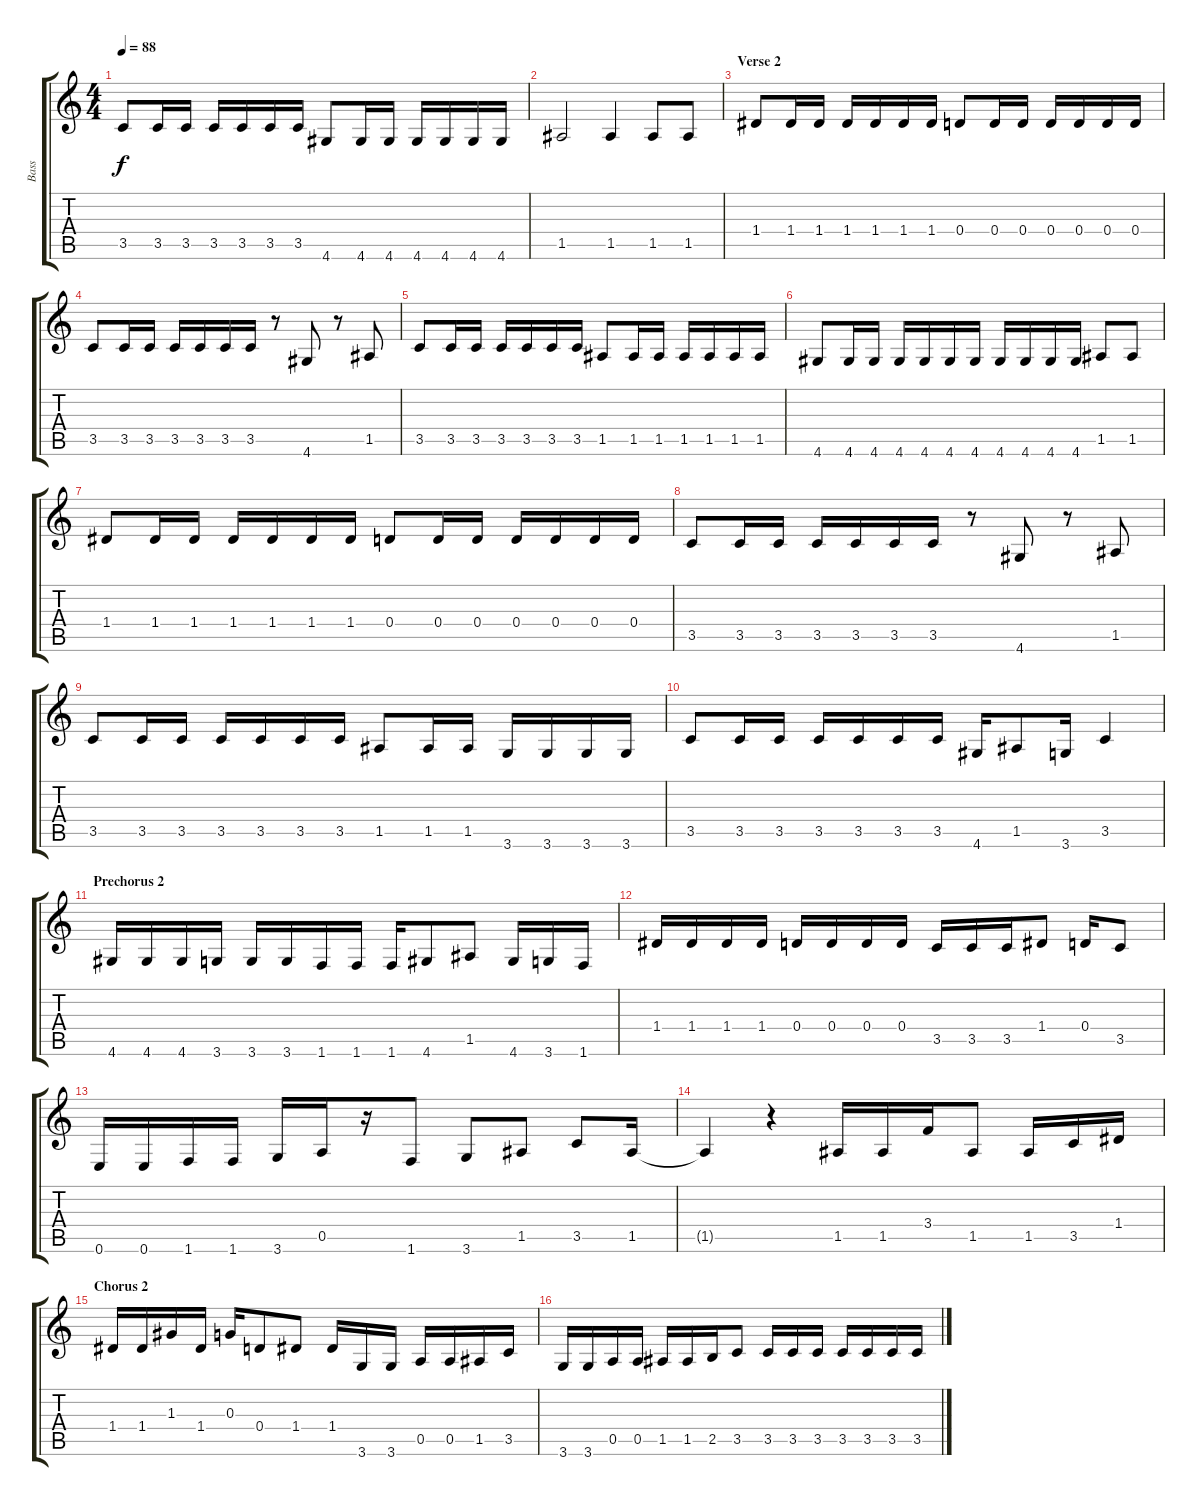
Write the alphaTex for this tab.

\track ("Bass" "Bass") {instrument electricbasspick}
\staff {score tabs}
\tuning (E4 B3 G3 D3 A2 E2) {hide}
\ts (4 4)
\tempo 88
\clef g2
\ks c
3.5.8{dy f} 3.5.16 3.5.16 3.5.16 3.5.16 3.5.16 3.5.16 4.6.8 4.6.16 4.6.16 4.6.16 4.6.16 4.6.16 4.6.16 |
1.5.2 1.5.4 1.5.8 1.5.8 |
\section ("" "Verse 2")
1.4.8 1.4.16 1.4.16 1.4.16 1.4.16 1.4.16 1.4.16 0.4.8 0.4.16 0.4.16 0.4.16 0.4.16 0.4.16 0.4.16 |
3.5.8 3.5.16 3.5.16 3.5.16 3.5.16 3.5.16 3.5.16 r.8 4.6.8 r.8 1.5.8 |
3.5.8 3.5.16 3.5.16 3.5.16 3.5.16 3.5.16 3.5.16 1.5.8 1.5.16 1.5.16 1.5.16 1.5.16 1.5.16 1.5.16 |
4.6.8 4.6.16 4.6.16 4.6.16 4.6.16 4.6.16 4.6.16 4.6.16 4.6.16 4.6.16 4.6.16 1.5.8 1.5.8 |
1.4.8 1.4.16 1.4.16 1.4.16 1.4.16 1.4.16 1.4.16 0.4.8 0.4.16 0.4.16 0.4.16 0.4.16 0.4.16 0.4.16 |
3.5.8 3.5.16 3.5.16 3.5.16 3.5.16 3.5.16 3.5.16 r.8 4.6.8 r.8 1.5.8 |
3.5.8 3.5.16 3.5.16 3.5.16 3.5.16 3.5.16 3.5.16 1.5.8 1.5.16 1.5.16 3.6.16 3.6.16 3.6.16 3.6.16 |
3.5.8 3.5.16 3.5.16 3.5.16 3.5.16 3.5.16 3.5.16 4.6.16 1.5.8 3.6.16 3.5.4 |
\section ("" "Prechorus 2")
4.6.16 4.6.16 4.6.16 3.6.16 3.6.16 3.6.16 1.6.16 1.6.16 1.6.16 4.6.8 1.5.8 4.6.16 3.6.16 1.6.16 |
1.4.16 1.4.16 1.4.16 1.4.16 0.4.16 0.4.16 0.4.16 0.4.16 3.5.16 3.5.16 3.5.16 1.4.8 0.4.16 3.5.8 |
0.6.16 0.6.16 1.6.16 1.6.16 3.6.16 0.5.16 r.16 1.6.8 3.6.8 1.5.8 3.5.8 1.5.16 |
1.5{t}.4 r.4 1.5.16 1.5.16 3.4.16 1.5.8 1.5.16 3.5.16 1.4.16 |
\section ("" "Chorus 2")
1.4.16 1.4.16 1.3.16 1.4.16 0.3.16 0.4.8 1.4.8 1.4.16 3.6.16 3.6.16 0.5.16 0.5.16 1.5.16 3.5.16 |
3.6.16 3.6.16 0.5.16 0.5.16 1.5.16 1.5.16 2.5.16 3.5.8 3.5.16 3.5.16 3.5.16 3.5.16 3.5.16 3.5.16 3.5.16
